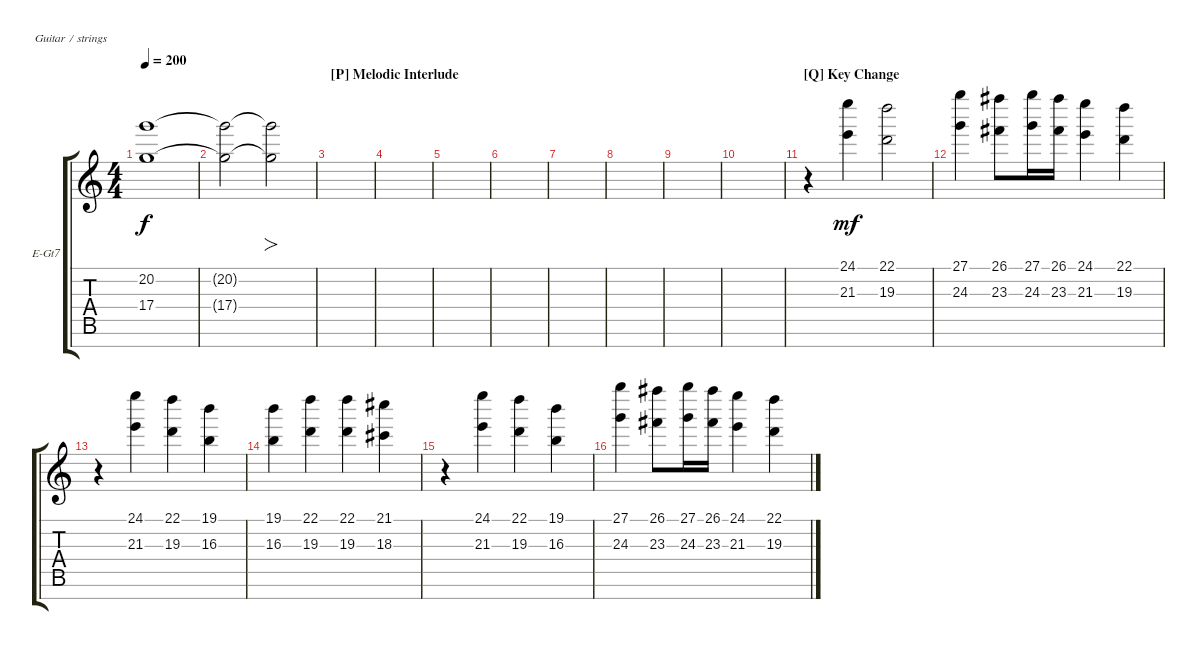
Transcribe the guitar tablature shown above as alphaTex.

\defaultSystemsLayout 4
\bracketExtendMode groupsimilarinstruments
\firstSystemTrackNameOrientation horizontal
\otherSystemsTrackNameOrientation horizontal
\track ("Violin ++" "E-Gt7") {instrument viola}
\staff {score tabs}
\tuning (E4 B3 G3 D3 A2 E2 B1)
\displaytranspose 12
\ts (4 4)
\tempo 200
\clef g2
\scale
0.333333
\ks c
(20.2{t} 17.4{t}).1{dy f} |
\scale
0.333333 (20.2{t} 17.4{t}).2 (20.2{t} 17.4{t}).2{fo} |
\section ("P" "Melodic Interlude")
\scale
0.333333 |
\scale
0.333333 |
\scale
0.333333 |
\scale
0.333333 |
\scale
0.333333 |
\scale
0.333333 |
\scale
0.333333 |
\scale
0.333333 |
\section ("Q" "Key Change")
\scale
0.333333 r.4 (24.1 21.3).4{dy mf} (22.1 19.3).2 |
\scale
0.333333 (27.1 24.3).4 (26.1 23.3).8 (27.1 24.3).16 (26.1 23.3).16 (24.1 21.3).4 (22.1 19.3).4 |
\scale
0.333333 r.4 (24.1 21.3).4 (22.1 19.3).4 (19.1 16.3).4 |
\scale
0.333333 (19.1 16.3).4 (22.1 19.3).4 (22.1 19.3).4 (21.1 18.3).4 |
\scale
0.333333 r.4 (24.1 21.3).4 (22.1 19.3).4 (19.1 16.3).4 |
\scale
0.333333 (27.1 24.3).4 (26.1 23.3).8 (27.1 24.3).16 (26.1 23.3).16 (24.1 21.3).4 (22.1 19.3).4
